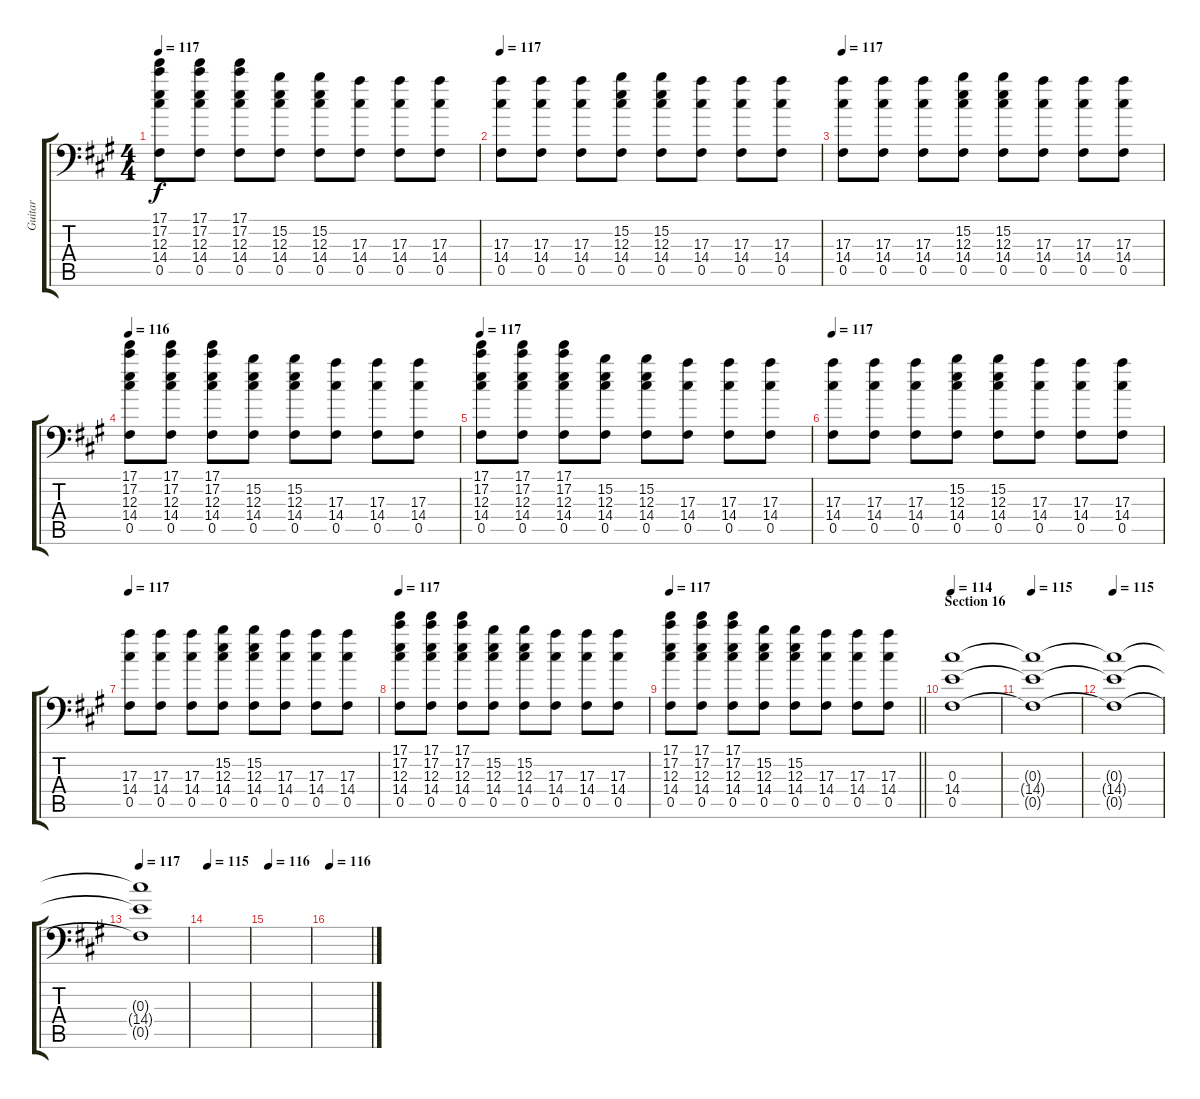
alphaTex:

\track ("Guitar" "Guitar") {instrument overdrivenguitar}
\staff {score tabs}
\tuning (B3 Ab3 E3 B2 Gb2 Gb1) {hide}
\ts (4 4)
\tempo 117
\clef f4
\ks f#minor
(17.1 17.2 12.3 14.4 0.5).8{dy f} (17.1 17.2 12.3 14.4 0.5).8 (17.1 17.2 12.3 14.4 0.5).8 (15.2 12.3 14.4 0.5).8 (15.2 12.3 14.4 0.5).8 (17.3 14.4 0.5).8 (17.3 14.4 0.5).8 (17.3 14.4 0.5).8 |
\tempo 117
(17.3 14.4 0.5).8 (17.3 14.4 0.5).8 (17.3 14.4 0.5).8 (15.2 12.3 14.4 0.5).8 (15.2 12.3 14.4 0.5).8 (17.3 14.4 0.5).8 (17.3 14.4 0.5).8 (17.3 14.4 0.5).8 |
\tempo 117
(17.3 14.4 0.5).8 (17.3 14.4 0.5).8 (17.3 14.4 0.5).8 (15.2 12.3 14.4 0.5).8 (15.2 12.3 14.4 0.5).8 (17.3 14.4 0.5).8 (17.3 14.4 0.5).8 (17.3 14.4 0.5).8 |
\tempo 116
(17.1 17.2 12.3 14.4 0.5).8 (17.1 17.2 12.3 14.4 0.5).8 (17.1 17.2 12.3 14.4 0.5).8 (15.2 12.3 14.4 0.5).8 (15.2 12.3 14.4 0.5).8 (17.3 14.4 0.5).8 (17.3 14.4 0.5).8 (17.3 14.4 0.5).8 |
\tempo 117
(17.1 17.2 12.3 14.4 0.5).8 (17.1 17.2 12.3 14.4 0.5).8 (17.1 17.2 12.3 14.4 0.5).8 (15.2 12.3 14.4 0.5).8 (15.2 12.3 14.4 0.5).8 (17.3 14.4 0.5).8 (17.3 14.4 0.5).8 (17.3 14.4 0.5).8 |
\tempo 117
(17.3 14.4 0.5).8 (17.3 14.4 0.5).8 (17.3 14.4 0.5).8 (15.2 12.3 14.4 0.5).8 (15.2 12.3 14.4 0.5).8 (17.3 14.4 0.5).8 (17.3 14.4 0.5).8 (17.3 14.4 0.5).8 |
\tempo 117
(17.3 14.4 0.5).8 (17.3 14.4 0.5).8 (17.3 14.4 0.5).8 (15.2 12.3 14.4 0.5).8 (15.2 12.3 14.4 0.5).8 (17.3 14.4 0.5).8 (17.3 14.4 0.5).8 (17.3 14.4 0.5).8 |
\tempo 117
(17.1 17.2 12.3 14.4 0.5).8 (17.1 17.2 12.3 14.4 0.5).8 (17.1 17.2 12.3 14.4 0.5).8 (15.2 12.3 14.4 0.5).8 (15.2 12.3 14.4 0.5).8 (17.3 14.4 0.5).8 (17.3 14.4 0.5).8 (17.3 14.4 0.5).8 |
\tempo 117
\barLineRight lightlight
(17.1 17.2 12.3 14.4 0.5).8 (17.1 17.2 12.3 14.4 0.5).8 (17.1 17.2 12.3 14.4 0.5).8 (15.2 12.3 14.4 0.5).8 (15.2 12.3 14.4 0.5).8 (17.3 14.4 0.5).8 (17.3 14.4 0.5).8 (17.3 14.4 0.5).8 |
\section ("" "Section 16")
\tempo 114
(0.3 14.4 0.5).1{volume 0} |
\tempo 115
(0.3{t} 14.4{t} 0.5{t}).1 |
\tempo 115
(0.3{t} 14.4{t} 0.5{t}).1 |
\tempo 117
(0.3{t} 14.4{t} 0.5{t}).1 |
\tempo 115
|
\tempo 116
|
\tempo 116
